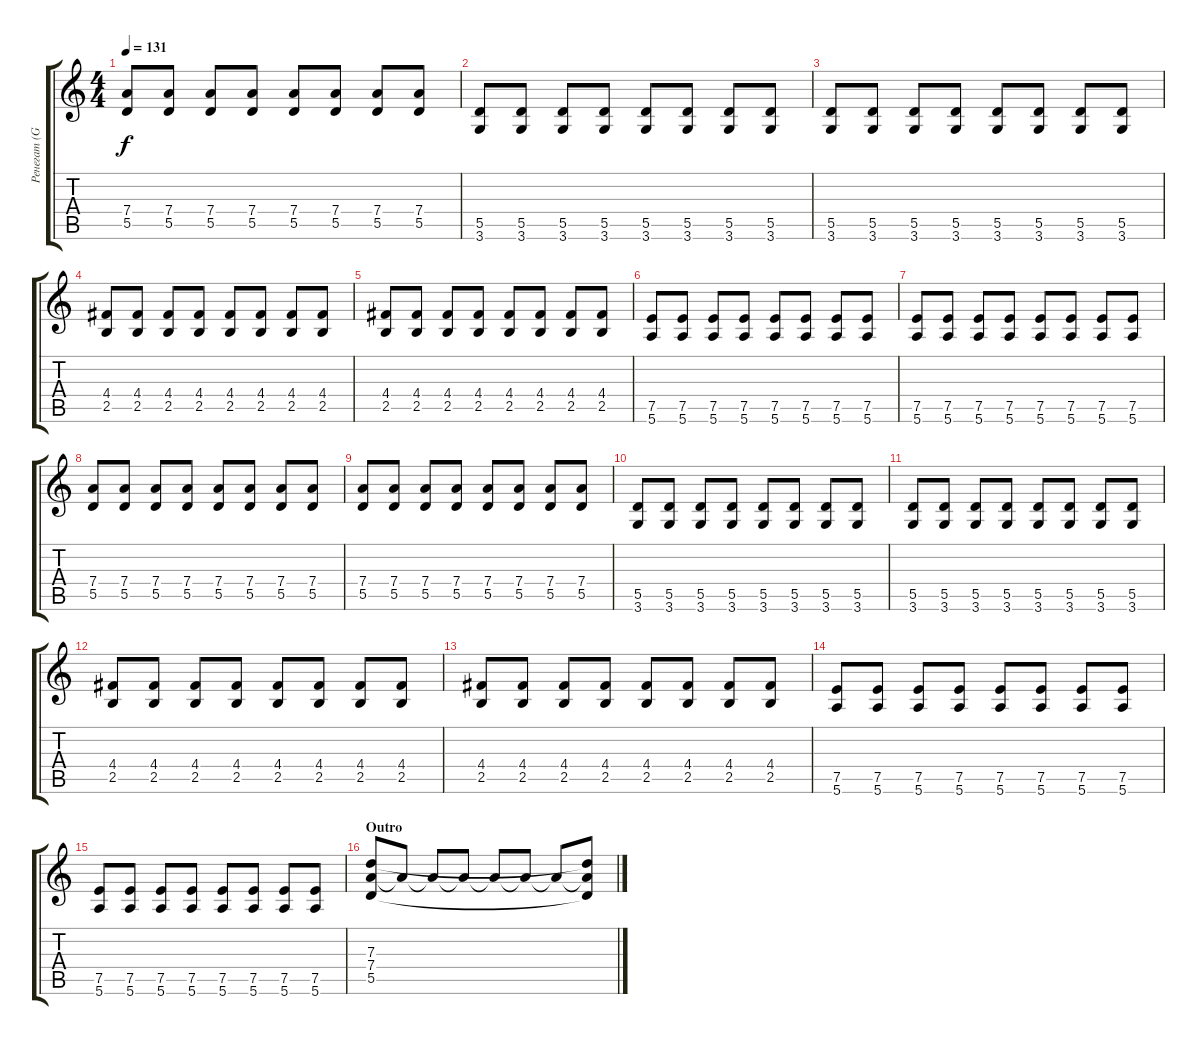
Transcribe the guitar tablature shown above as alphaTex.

\track ("Ренегат (Guitar 2)" "Ренегат (G") {instrument distortionguitar}
\staff {score tabs}
\tuning (E4 B3 G3 D3 A2 E2) {hide}
\ts (4 4)
\tempo 131
\clef g2
\ks c
(7.4 5.5).8{dy f} (7.4 5.5).8 (7.4 5.5).8 (7.4 5.5).8 (7.4 5.5).8 (7.4 5.5).8 (7.4 5.5).8 (7.4 5.5).8 |
(5.5 3.6).8 (5.5 3.6).8 (5.5 3.6).8 (5.5 3.6).8 (5.5 3.6).8 (5.5 3.6).8 (5.5 3.6).8 (5.5 3.6).8 |
(5.5 3.6).8 (5.5 3.6).8 (5.5 3.6).8 (5.5 3.6).8 (5.5 3.6).8 (5.5 3.6).8 (5.5 3.6).8 (5.5 3.6).8 |
(4.4 2.5).8 (4.4 2.5).8 (4.4 2.5).8 (4.4 2.5).8 (4.4 2.5).8 (4.4 2.5).8 (4.4 2.5).8 (4.4 2.5).8 |
(4.4 2.5).8 (4.4 2.5).8 (4.4 2.5).8 (4.4 2.5).8 (4.4 2.5).8 (4.4 2.5).8 (4.4 2.5).8 (4.4 2.5).8 |
(7.5 5.6).8 (7.5 5.6).8 (7.5 5.6).8 (7.5 5.6).8 (7.5 5.6).8 (7.5 5.6).8 (7.5 5.6).8 (7.5 5.6).8 |
(7.5 5.6).8 (7.5 5.6).8 (7.5 5.6).8 (7.5 5.6).8 (7.5 5.6).8 (7.5 5.6).8 (7.5 5.6).8 (7.5 5.6).8 |
(7.4 5.5).8 (7.4 5.5).8 (7.4 5.5).8 (7.4 5.5).8 (7.4 5.5).8 (7.4 5.5).8 (7.4 5.5).8 (7.4 5.5).8 |
(7.4 5.5).8 (7.4 5.5).8 (7.4 5.5).8 (7.4 5.5).8 (7.4 5.5).8 (7.4 5.5).8 (7.4 5.5).8 (7.4 5.5).8 |
(5.5 3.6).8 (5.5 3.6).8 (5.5 3.6).8 (5.5 3.6).8 (5.5 3.6).8 (5.5 3.6).8 (5.5 3.6).8 (5.5 3.6).8 |
(5.5 3.6).8 (5.5 3.6).8 (5.5 3.6).8 (5.5 3.6).8 (5.5 3.6).8 (5.5 3.6).8 (5.5 3.6).8 (5.5 3.6).8 |
(4.4 2.5).8 (4.4 2.5).8 (4.4 2.5).8 (4.4 2.5).8 (4.4 2.5).8 (4.4 2.5).8 (4.4 2.5).8 (4.4 2.5).8 |
(4.4 2.5).8 (4.4 2.5).8 (4.4 2.5).8 (4.4 2.5).8 (4.4 2.5).8 (4.4 2.5).8 (4.4 2.5).8 (4.4 2.5).8 |
(7.5 5.6).8 (7.5 5.6).8 (7.5 5.6).8 (7.5 5.6).8 (7.5 5.6).8 (7.5 5.6).8 (7.5 5.6).8 (7.5 5.6).8 |
(7.5 5.6).8 (7.5 5.6).8 (7.5 5.6).8 (7.5 5.6).8 (7.5 5.6).8 (7.5 5.6).8 (7.5 5.6).8 (7.5 5.6).8 |
\section ("" "Outro")
(7.3 7.4 5.5).8 7.4{t}.8 7.4{t}.8 7.4{t}.8 7.4{t}.8 7.4{t}.8 7.4{t}.8 (7.3{t} 7.4{t} 5.5{t}).8
